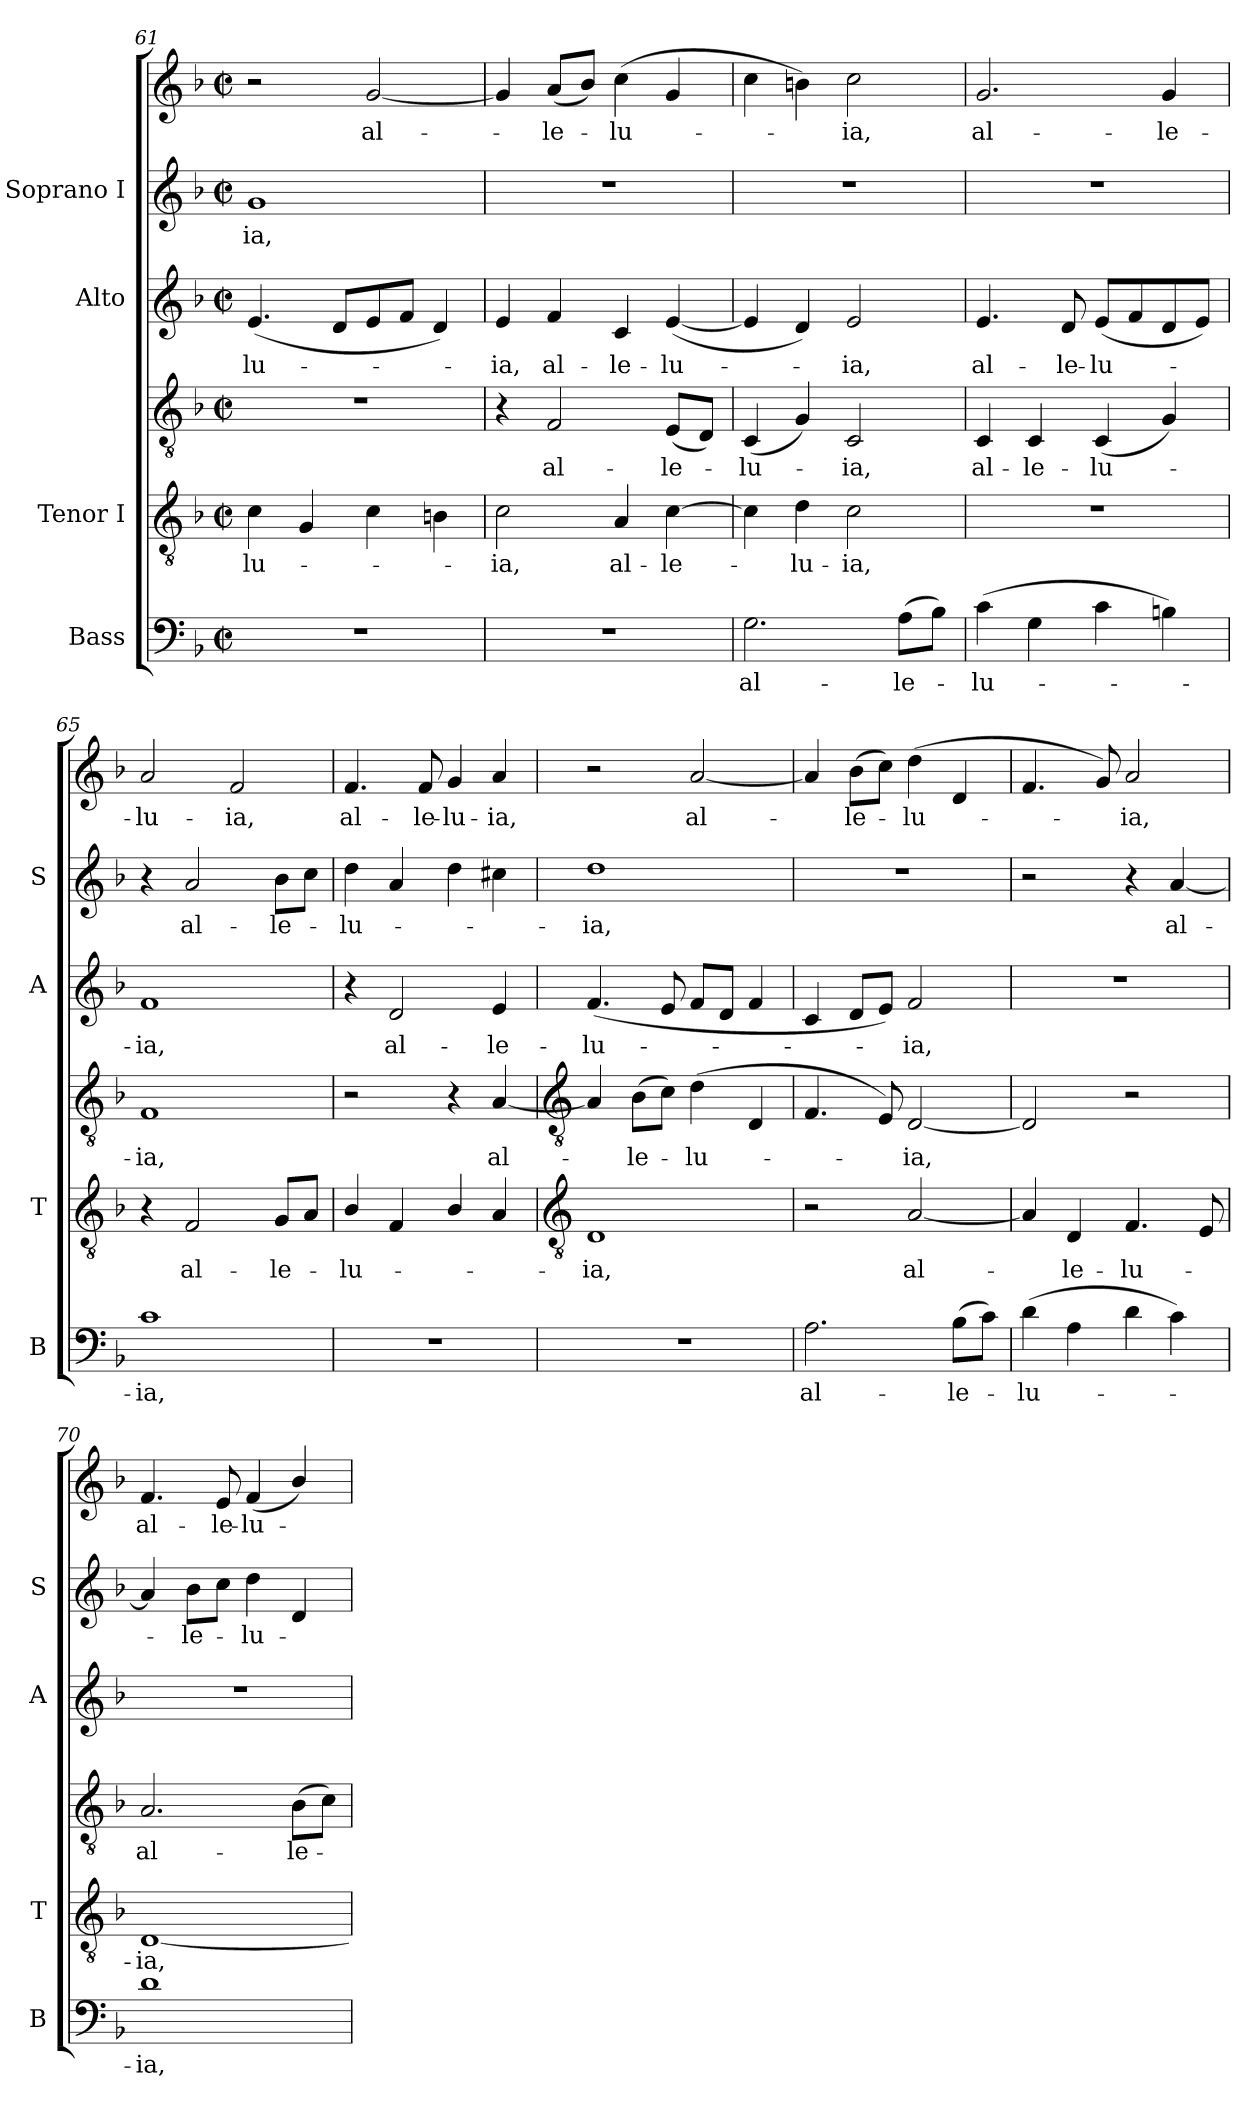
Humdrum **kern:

**kern	**text	**kern	**text	**kern	**text	**kern	**text	**kern	**text	**kern	**text
*part4	*part4	*part3	*part3	*part3	*part3	*part2	*part2	*part1	*part1	*part1	*part1
*staff6	*staff6	*staff5	*staff5	*staff4	*staff4	*staff3	*staff3	*staff2	*staff2	*staff1	*staff1
*I"Bass	*	*I"Tenor I	*	*	*	*I"Alto	*	*I"Soprano I	*	*	*
*I'B	*	*I'T	*	*	*	*I'A	*	*I'S	*	*	*
!!LO:LB:g=z
*clefF4	*	*clefGv2	*	*clefGv2	*	*clefG2	*	*clefG2	*	*clefG2	*
*k[b-]	*	*k[b-]	*	*k[b-]	*	*k[b-]	*	*k[b-]	*	*k[b-]	*
*F:	*	*F:	*	*F:	*	*F:	*	*F:	*	*F:	*
*M2/2	*	*M2/2	*	*M2/2	*	*M2/2	*	*M2/2	*	*M2/2	*
*met(c|)	*	*met(c|)	*	*met(c|)	*	*met(c|)	*	*met(c|)	*	*met(c|)	*
=61	=61	=61	=61	=61	=61	=61	=61	=61	=61	=61	=61
!	!	!	!LO:LY:b	!	!	!	!LO:LY:b	!	!LO:LY:b	!	!
1r	.	4c	lu-	1r	.	(<4.e	-lu-	1g	ia,	2r	.
.	.	4G	.	.	.	.	.	.	.	.	.
.	.	.	.	.	.	8dL	.	.	.	.	.
!	!	!	!	!	!	!	!	!	!	!	!LO:LY:b
.	.	4c	.	.	.	8e	.	.	.	[2g	-al-
.	.	.	.	.	.	8fJ	.	.	.	.	.
.	.	4Bn	.	.	.	4d)	.	.	.	.	.
=62	=62	=62	=62	=62	=62	=62	=62	=62	=62	=62	=62
!	!	!	!LO:LY:b	!	!	!	!LO:LY:b	!	!	!	!
1r	.	2c	ia,	4r	.	4e	ia,	1r	.	4g]	.
!	!	!	!	!	!LO:LY:b	!	!LO:LY:b	!	!	!	!LO:LY:b
.	.	.	.	2F	al-	4f	al-	.	.	(<8aL	le-
.	.	.	.	.	.	.	.	.	.	8b-J)	.
!	!	!	!LO:LY:b	!	!	!	!LO:LY:b	!	!	!	!LO:LY:b
.	.	4A	al-	.	.	4c	-le-	.	.	(>4cc	lu-
!	!	!	!LO:LY:b	!	!LO:LY:b	!	!LO:LY:b	!	!	!	!
.	.	[4c	-le-	(<8EL	-le-	(<[4e	-lu-	.	.	4g	.
.	.	.	.	8DJ)	.	.	.	.	.	.	.
=63	=63	=63	=63	=63	=63	=63	=63	=63	=63	=63	=63
!	!LO:LY:b	!	!	!	!LO:LY:b	!	!	!	!	!	!
2.G	al-	4c]	.	(<4C	lu-	4e]	.	1r	.	4cc	.
!	!	!	!LO:LY:b	!	!	!	!	!	!	!	!
.	.	4d	lu-	4G)	.	4d)	.	.	.	4bn)	.
!	!	!	!LO:LY:b	!	!LO:LY:b	!	!LO:LY:b	!	!	!	!LO:LY:b
.	.	2c	-ia,	2C	ia,	2e	ia,	.	.	2cc	ia,
!	!LO:LY:b	!	!	!	!	!	!	!	!	!	!
(>8AL	-le-	.	.	.	.	.	.	.	.	.	.
8B-J)	.	.	.	.	.	.	.	.	.	.	.
=64	=64	=64	=64	=64	=64	=64	=64	=64	=64	=64	=64
!	!LO:LY:b	!	!	!	!LO:LY:b	!	!LO:LY:b	!	!	!	!LO:LY:b
(>4c	lu-	1r	.	4C	al-	4.e	al-	1r	.	2.g	al-
!	!	!	!	!	!LO:LY:b	!	!	!	!	!	!
4G	.	.	.	4C	-le-	.	.	.	.	.	.
!	!	!	!	!	!	!	!LO:LY:b	!	!	!	!
.	.	.	.	.	.	8d	-le-	.	.	.	.
!	!	!	!	!	!LO:LY:b	!	!LO:LY:b	!	!	!	!
4c	.	.	.	(<4C	-lu-	(<8eL	-lu-	.	.	.	.
.	.	.	.	.	.	8f	.	.	.	.	.
!	!	!	!	!	!	!	!	!	!	!	!LO:LY:b
4Bn)	.	.	.	4G)	.	8d	.	.	.	4g	-le-
.	.	.	.	.	.	8eJ)	.	.	.	.	.
=65	=65	=65	=65	=65	=65	=65	=65	=65	=65	=65	=65
!	!LO:LY:b	!	!	!	!LO:LY:b	!	!LO:LY:b	!	!	!	!LO:LY:b
1c	ia,	4r	.	1F	ia,	1f	ia,	4r	.	2a	-lu-
!	!	!	!LO:LY:b	!	!	!	!	!	!LO:LY:b	!	!
.	.	2F	al-	.	.	.	.	2a	al-	.	.
!	!	!	!	!	!	!	!	!	!	!	!LO:LY:b
.	.	.	.	.	.	.	.	.	.	2f	-ia,
!	!	!	!LO:LY:b	!	!	!	!	!	!LO:LY:b	!	!
.	.	8GL	-le-	.	.	.	.	8b-L	-le-	.	.
.	.	8AJ	.	.	.	.	.	8ccJ	.	.	.
=66	=66	=66	=66	=66	=66	=66	=66	=66	=66	=66	=66
!	!	!	!LO:LY:b	!	!	!	!	!	!LO:LY:b	!	!LO:LY:b
1r	.	4B-/	lu-	2r	.	4r	.	4dd	lu-	4.f	al-
!	!	!	!	!	!	!	!LO:LY:b	!	!	!	!
.	.	4F/	.	.	.	2d	al-	4a	.	.	.
!	!	!	!	!	!	!	!	!	!	!	!LO:LY:b
.	.	.	.	.	.	.	.	.	.	8f	-le-
!	!	!	!	!	!	!	!	!	!	!	!LO:LY:b
.	.	4B-/	.	4r	.	.	.	4dd	.	4g	-lu-
!	!	!	!	!	!LO:LY:b	!	!LO:LY:b	!	!	!	!LO:LY:b
.	.	4A	.	[4A	al-	4e	-le-	4cc#X	.	4a	-ia,
!!LO:LB:g=z
=67	=67	=67	=67	=67	=67	=67	=67	=67	=67	=67	=67
*	*	*clefGv2	*	*clefGv2	*	*	*	*	*	*	*
!	!	!	!LO:LY:b	!	!	!	!LO:LY:b	!	!LO:LY:b	!	!
1r	.	1D	ia,	4A]	.	(<4.f	-lu-	1dd	ia,	2r	.
!	!	!	!	!	!LO:LY:b	!	!	!	!	!	!
.	.	.	.	(>8B-L	le-	.	.	.	.	.	.
.	.	.	.	8cJ)	.	8e	.	.	.	.	.
!	!	!	!	!	!LO:LY:b	!	!	!	!	!	!LO:LY:b
.	.	.	.	(>4d	lu-	8fL	.	.	.	[2a	al-
.	.	.	.	.	.	8dJ	.	.	.	.	.
.	.	.	.	4D	.	4f	.	.	.	.	.
=68	=68	=68	=68	=68	=68	=68	=68	=68	=68	=68	=68
!	!LO:LY:b	!	!	!	!	!	!	!	!	!	!
2.A	al-	2r	.	4.F	.	4c	.	1r	.	4a]	.
!	!	!	!	!	!	!	!	!	!	!	!LO:LY:b
.	.	.	.	.	.	8dL	.	.	.	(>8b-L	le-
.	.	.	.	8E)	.	8eJ)	.	.	.	8ccJ)	.
!	!	!	!LO:LY:b	!	!LO:LY:b	!	!LO:LY:b	!	!	!	!LO:LY:b
.	.	[2A	al-	[2D	ia,	2f	ia,	.	.	(>4dd	lu-
!	!LO:LY:b	!	!	!	!	!	!	!	!	!	!
(>8B-L	-le-	.	.	.	.	.	.	.	.	4d	.
8cJ)	.	.	.	.	.	.	.	.	.	.	.
=69	=69	=69	=69	=69	=69	=69	=69	=69	=69	=69	=69
!	!LO:LY:b	!	!	!	!	!	!	!	!	!	!
(>4d	lu-	4A]	.	2D]	.	1r	.	2r	.	4.f	.
!	!	!	!LO:LY:b	!	!	!	!	!	!	!	!
4A	.	4D	le-	.	.	.	.	.	.	.	.
.	.	.	.	.	.	.	.	.	.	8g)	.
!	!	!	!LO:LY:b	!	!	!	!	!	!	!	!LO:LY:b
4d	.	4.F	-lu-	2r	.	.	.	4r	.	2a	ia,
!	!	!	!	!	!	!	!	!	!LO:LY:b	!	!
4c)	.	.	.	.	.	.	.	[4a	al-	.	.
.	.	8E	.	.	.	.	.	.	.	.	.
=70	=70	=70	=70	=70	=70	=70	=70	=70	=70	=70	=70
!	!LO:LY:b	!	!LO:LY:b	!	!LO:LY:b	!	!	!	!	!	!LO:LY:b
1d	ia,	[1D	ia,	2.A	al-	1r	.	4a]	.	4.f	al-
!	!	!	!	!	!	!	!	!	!LO:LY:b	!	!
.	.	.	.	.	.	.	.	8b-L	le-	.	.
!	!	!	!	!	!	!	!	!	!	!	!LO:LY:b
.	.	.	.	.	.	.	.	8ccJ	.	8e	-le-
!	!	!	!	!	!	!	!	!	!LO:LY:b	!	!LO:LY:b
.	.	.	.	.	.	.	.	4dd	lu-	(4f	-lu-
!	!	!	!	!	!LO:LY:b	!	!	!	!	!	!
.	.	.	.	(>8B-L	-le-	.	.	4d	.	4b-/)	.
.	.	.	.	8cJ)	.	.	.	.	.	.	.
=	=	=	=	=	=	=	=	=	=	=	=
*-	*-	*-	*-	*-	*-	*-	*-	*-	*-	*-	*-
